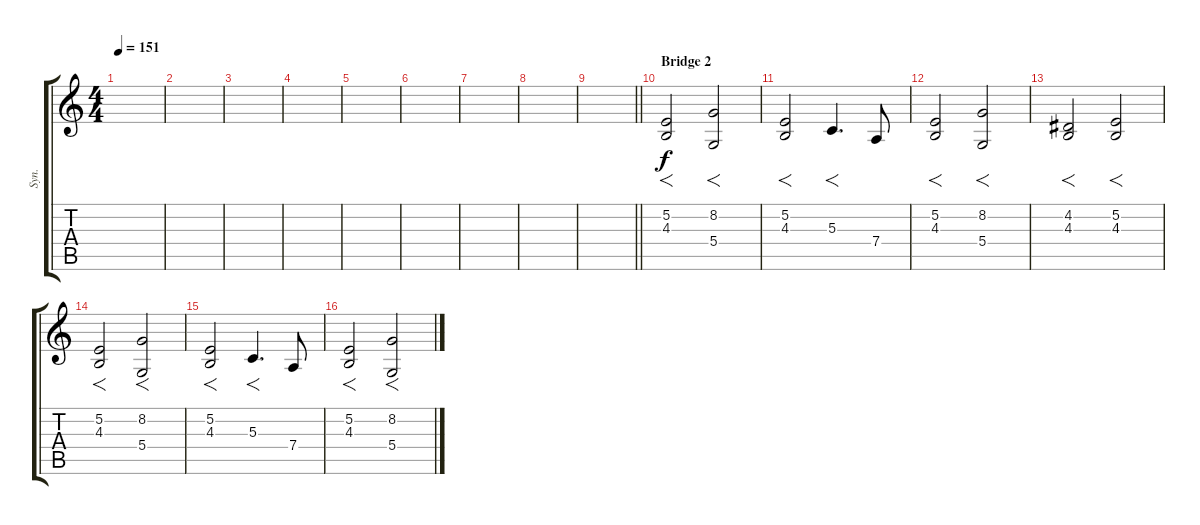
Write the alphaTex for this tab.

\track ("Syn." "Syn.") {instrument choiraahs}
\staff {score tabs}
\tuning (E4 B3 G3 D3 A2 E2) {hide}
\ts (4 4)
\tempo 151
\clef g2
\ks c
|
|
|
|
|
|
|
|
\barLineRight lightlight
|
\section ("" "Bridge 2")
(5.2 4.3).2{f} (8.2 5.4).2{f} |
(5.2 4.3).2{f} 5.3.4{f d} 7.4.8 |
(5.2 4.3).2{f} (8.2 5.4).2{f} |
(4.2 4.3).2{f} (5.2 4.3).2{f} |
(5.2 4.3).2{f} (8.2 5.4).2{f} |
(5.2 4.3).2{f} 5.3.4{f d} 7.4.8 |
(5.2 4.3).2{f} (8.2 5.4).2{f}
